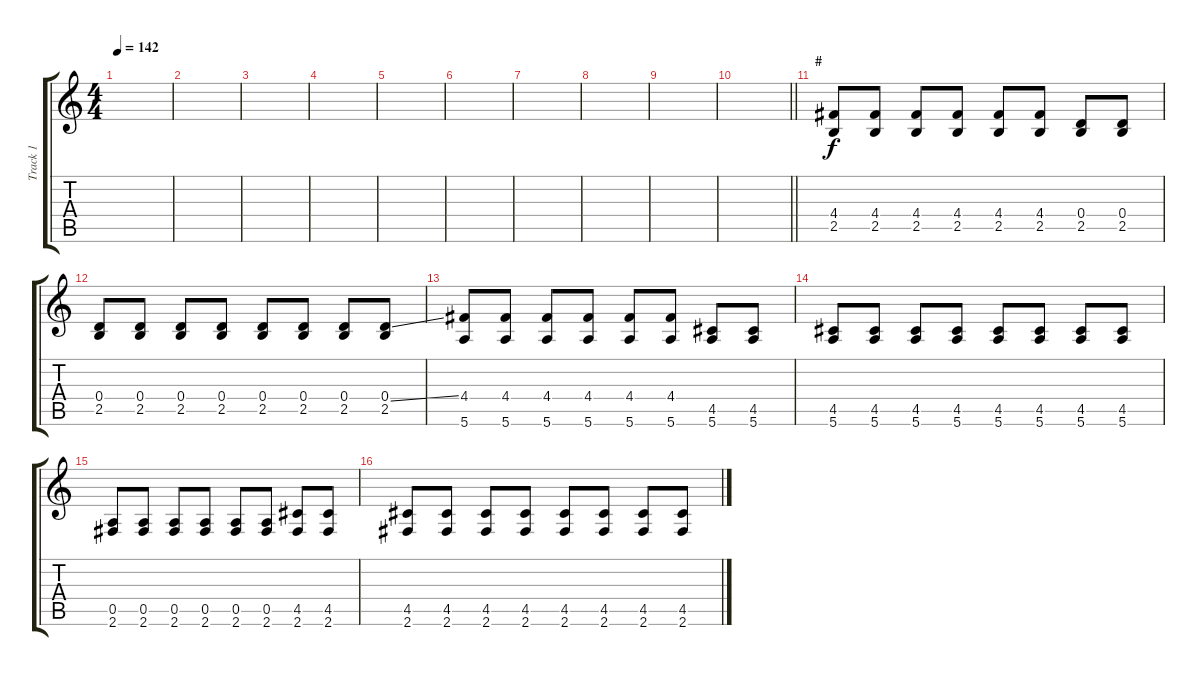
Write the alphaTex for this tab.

\track ("Track 1" "Track 1") {instrument overdrivenguitar}
\staff {score tabs}
\tuning (E4 B3 G3 D3 A2 E2) {hide}
\ts (4 4)
\tempo 142
\clef g2
\ks c
|
|
|
|
|
|
|
|
|
\barLineRight lightlight
|
\section ("" "#")
(4.4 2.5).8 (4.4 2.5).8 (4.4 2.5).8 (4.4 2.5).8 (4.4 2.5).8 (4.4 2.5).8 (0.4 2.5).8 (0.4 2.5).8 |
(0.4 2.5).8 (0.4 2.5).8 (0.4 2.5).8 (0.4 2.5).8 (0.4 2.5).8 (0.4 2.5).8 (0.4 2.5).8 (0.4{ss} 2.5).8 |
(4.4 5.6).8 (4.4 5.6).8 (4.4 5.6).8 (4.4 5.6).8 (4.4 5.6).8 (4.4 5.6).8 (4.5 5.6).8 (4.5 5.6).8 |
(4.5 5.6).8 (4.5 5.6).8 (4.5 5.6).8 (4.5 5.6).8 (4.5 5.6).8 (4.5 5.6).8 (4.5 5.6).8 (4.5 5.6).8 |
(0.5 2.6).8 (0.5 2.6).8 (0.5 2.6).8 (0.5 2.6).8 (0.5 2.6).8 (0.5 2.6).8 (4.5 2.6).8 (4.5 2.6).8 |
(4.5 2.6).8 (4.5 2.6).8 (4.5 2.6).8 (4.5 2.6).8 (4.5 2.6).8 (4.5 2.6).8 (4.5 2.6).8 (4.5 2.6).8
